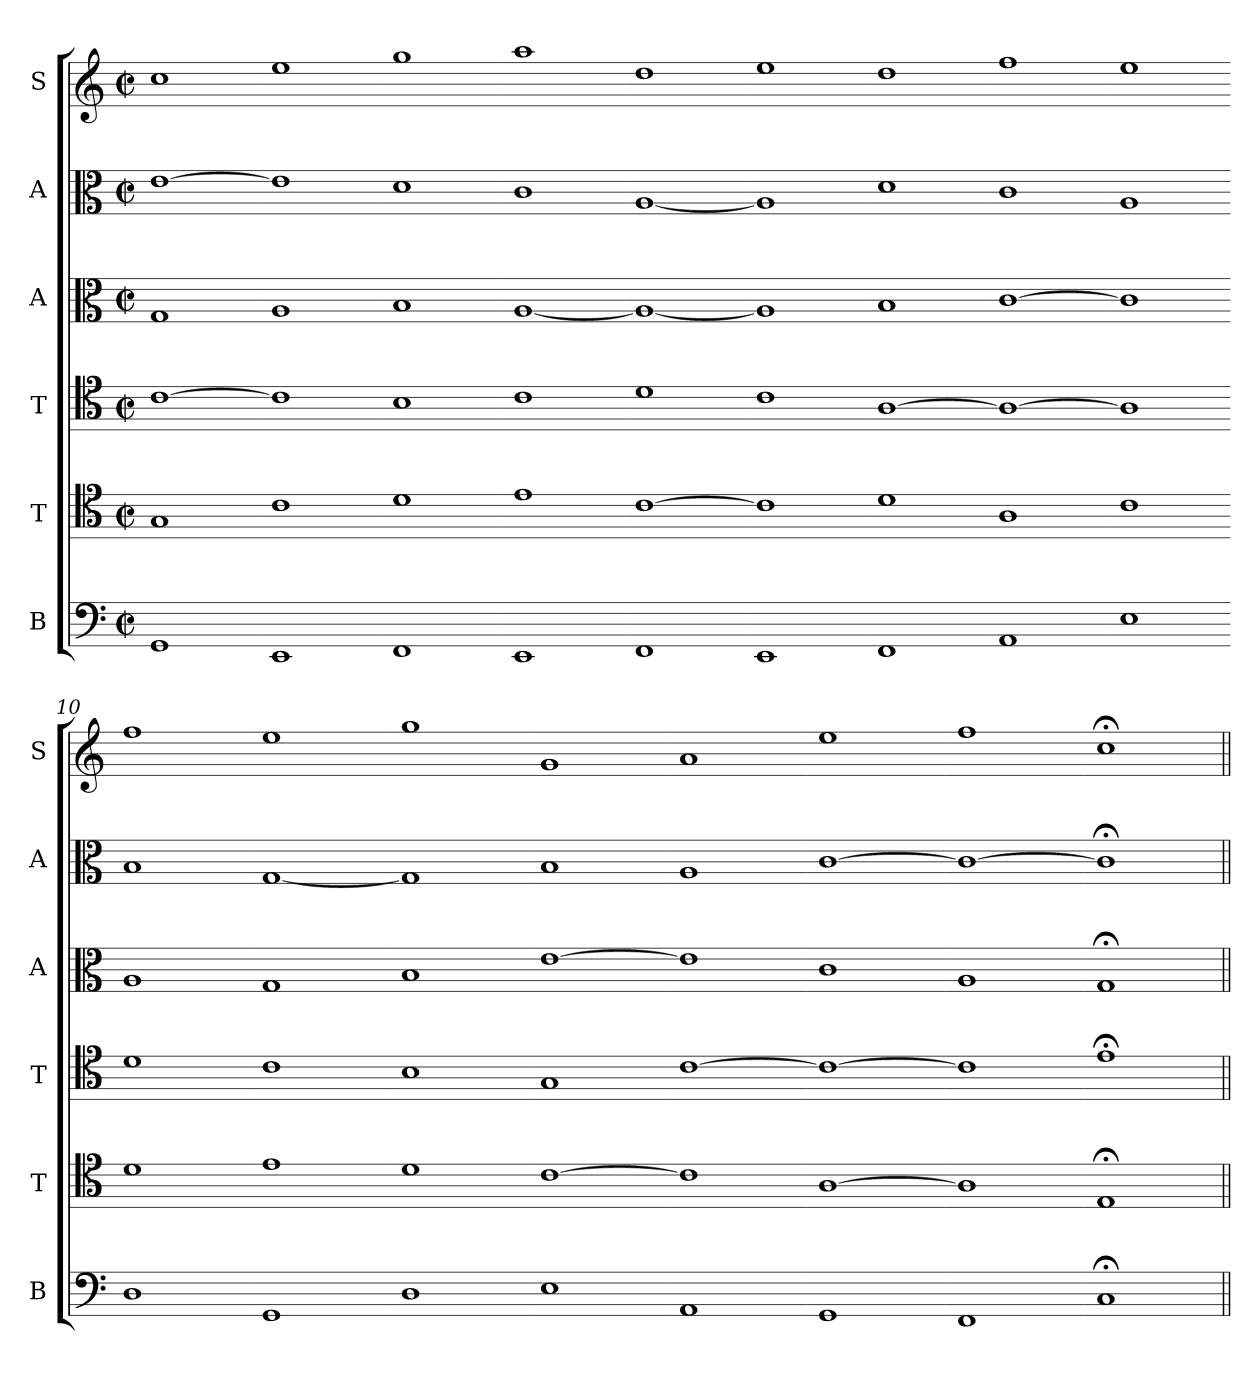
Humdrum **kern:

**kern	**kern	**kern	**kern	**kern	**kern
*part6	*part5	*part4	*part3	*part2	*part1
*staff6	*staff5	*staff4	*staff3	*staff2	*staff1
*I"B	*I"T	*I"T	*I"A	*I"A	*I"S
*I'B	*I'T	*I'T	*I'A	*I'A	*I'S
*clefF4	*clefC4	*clefC4	*clefC3	*clefC3	*clefG2
*k[]	*k[]	*k[]	*k[]	*k[]	*k[]
*M2/2	*M2/2	*M2/2	*M2/2	*M2/2	*M2/2
*met(c|)	*met(c|)	*met(c|)	*met(c|)	*met(c|)	*met(c|)
*MM208	*MM208	*MM208	*MM208	*MM208	*MM208
=1	=1	=1	=1	=1	=1
1GG	1G	[1c	1G	[1e	1cc
=2-	=2-	=2-	=2-	=2-	=2-
1EE	1c	1c]	1A	1e]	1ee
=3-	=3-	=3-	=3-	=3-	=3-
1FF	1d	1B	1B	1d	1gg
=4-	=4-	=4-	=4-	=4-	=4-
1EE	1e	1c	[1A	1c	1aa
=5-	=5-	=5-	=5-	=5-	=5-
1FF	[1c	1d	1A_	[1A	1dd
=6-	=6-	=6-	=6-	=6-	=6-
1EE	1c]	1c	1A]	1A]	1ee
=7-	=7-	=7-	=7-	=7-	=7-
1FF	1d	[1A	1B	1d	1dd
=8-	=8-	=8-	=8-	=8-	=8-
1AA	1A	1A_	[1c	1c	1ff
=9-	=9-	=9-	=9-	=9-	=9-
1E	1c	1A]	1c]	1A	1ee
=10-	=10-	=10-	=10-	=10-	=10-
1D	1d	1d	1A	1B	1ff
=11-	=11-	=11-	=11-	=11-	=11-
1GG	1e	1c	1G	[1G	1ee
=12-	=12-	=12-	=12-	=12-	=12-
1D	1d	1B	1B	1G]	1gg
=13-	=13-	=13-	=13-	=13-	=13-
1E	[1c	1G	[1e	1B	1g
=14-	=14-	=14-	=14-	=14-	=14-
1AA	1c]	[1c	1e]	1A	1a
=15-	=15-	=15-	=15-	=15-	=15-
1GG	[1A	1c_	1c	[1c	1ee
=16-	=16-	=16-	=16-	=16-	=16-
1FF	1A]	1c]	1A	1c_	1ff
=17-	=17-	=17-	=17-	=17-	=17-
1C;<	1E;<	1e;<	1G;<	1c;]	1cc;<
=||	=||	=||	=||	=||	=||
*-	*-	*-	*-	*-	*-
